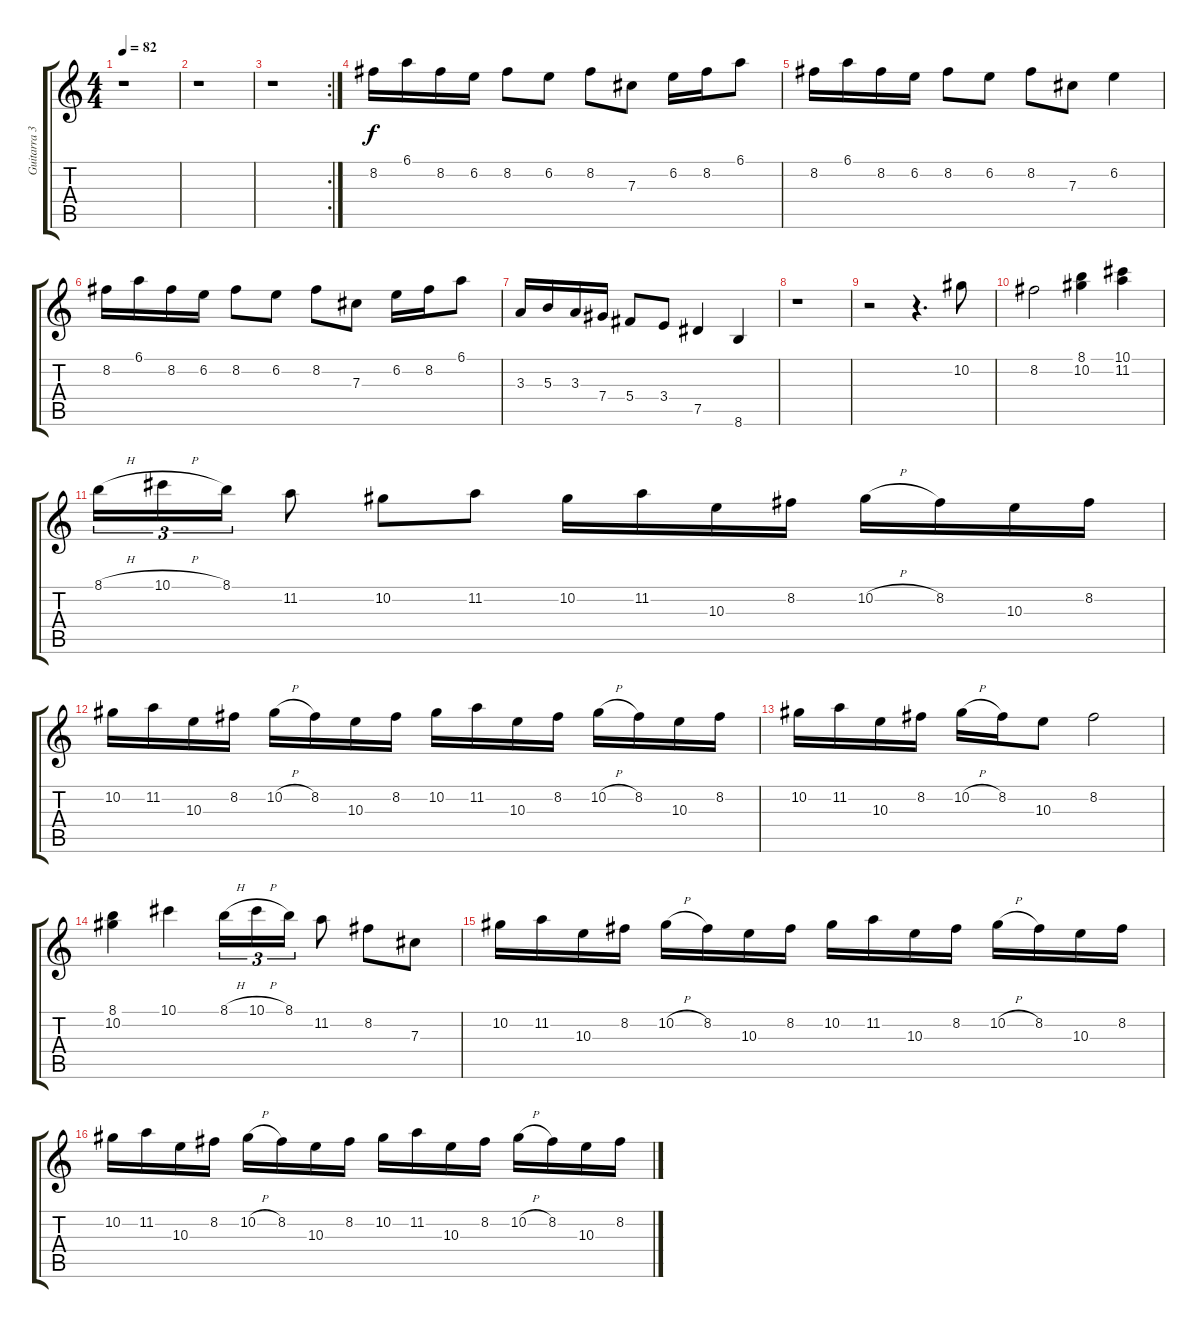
\track ("Guitarra 3" "Guitarra 3") {instrument acousticguitarsteel}
\staff {score tabs}
\tuning (Eb4 Bb3 Gb3 Db3 Ab2 Eb2) {hide}
\ts (4 4)
\tempo 82
\clef g2
\ks c
r.1{dy f} |
r.1 |
\rc 2
r.1 |
8.2.16 6.1.16 8.2.16 6.2.16 8.2.8 6.2.8 8.2.8 7.3.8 6.2.16 8.2.16 6.1.8 |
8.2.16 6.1.16 8.2.16 6.2.16 8.2.8 6.2.8 8.2.8 7.3.8 6.2.4 |
8.2.16 6.1.16 8.2.16 6.2.16 8.2.8 6.2.8 8.2.8 7.3.8 6.2.16 8.2.16 6.1.8 |
3.3.16 5.3.16 3.3.16 7.4.16 5.4.8 3.4.8 7.5.4 8.6.4 |
r.1 |
r.2 r.4{d} 10.2.8 |
8.2.2 (8.1 10.2).4 (10.1 11.2).4 |
8.1{h}.16{tu (3 2)} 10.1{h}.16{tu (3 2)} 8.1.16{tu (3 2)} 11.2.8 10.2.8 11.2.8 10.2.16 11.2.16 10.3.16 8.2.16 10.2{h}.16 8.2.16 10.3.16 8.2.16 |
10.2.16 11.2.16 10.3.16 8.2.16 10.2{h}.16 8.2.16 10.3.16 8.2.16 10.2.16 11.2.16 10.3.16 8.2.16 10.2{h}.16 8.2.16 10.3.16 8.2.16 |
10.2.16 11.2.16 10.3.16 8.2.16 10.2{h}.16 8.2.16 10.3.8 8.2.2 |
(8.1 10.2).4 10.1.4 8.1{h}.16{tu (3 2)} 10.1{h}.16{tu (3 2)} 8.1.16{tu (3 2)} 11.2.8 8.2.8 7.3.8 |
10.2.16 11.2.16 10.3.16 8.2.16 10.2{h}.16 8.2.16 10.3.16 8.2.16 10.2.16 11.2.16 10.3.16 8.2.16 10.2{h}.16 8.2.16 10.3.16 8.2.16 |
10.2.16 11.2.16 10.3.16 8.2.16 10.2{h}.16 8.2.16 10.3.16 8.2.16 10.2.16 11.2.16 10.3.16 8.2.16 10.2{h}.16 8.2.16 10.3.16 8.2.16
